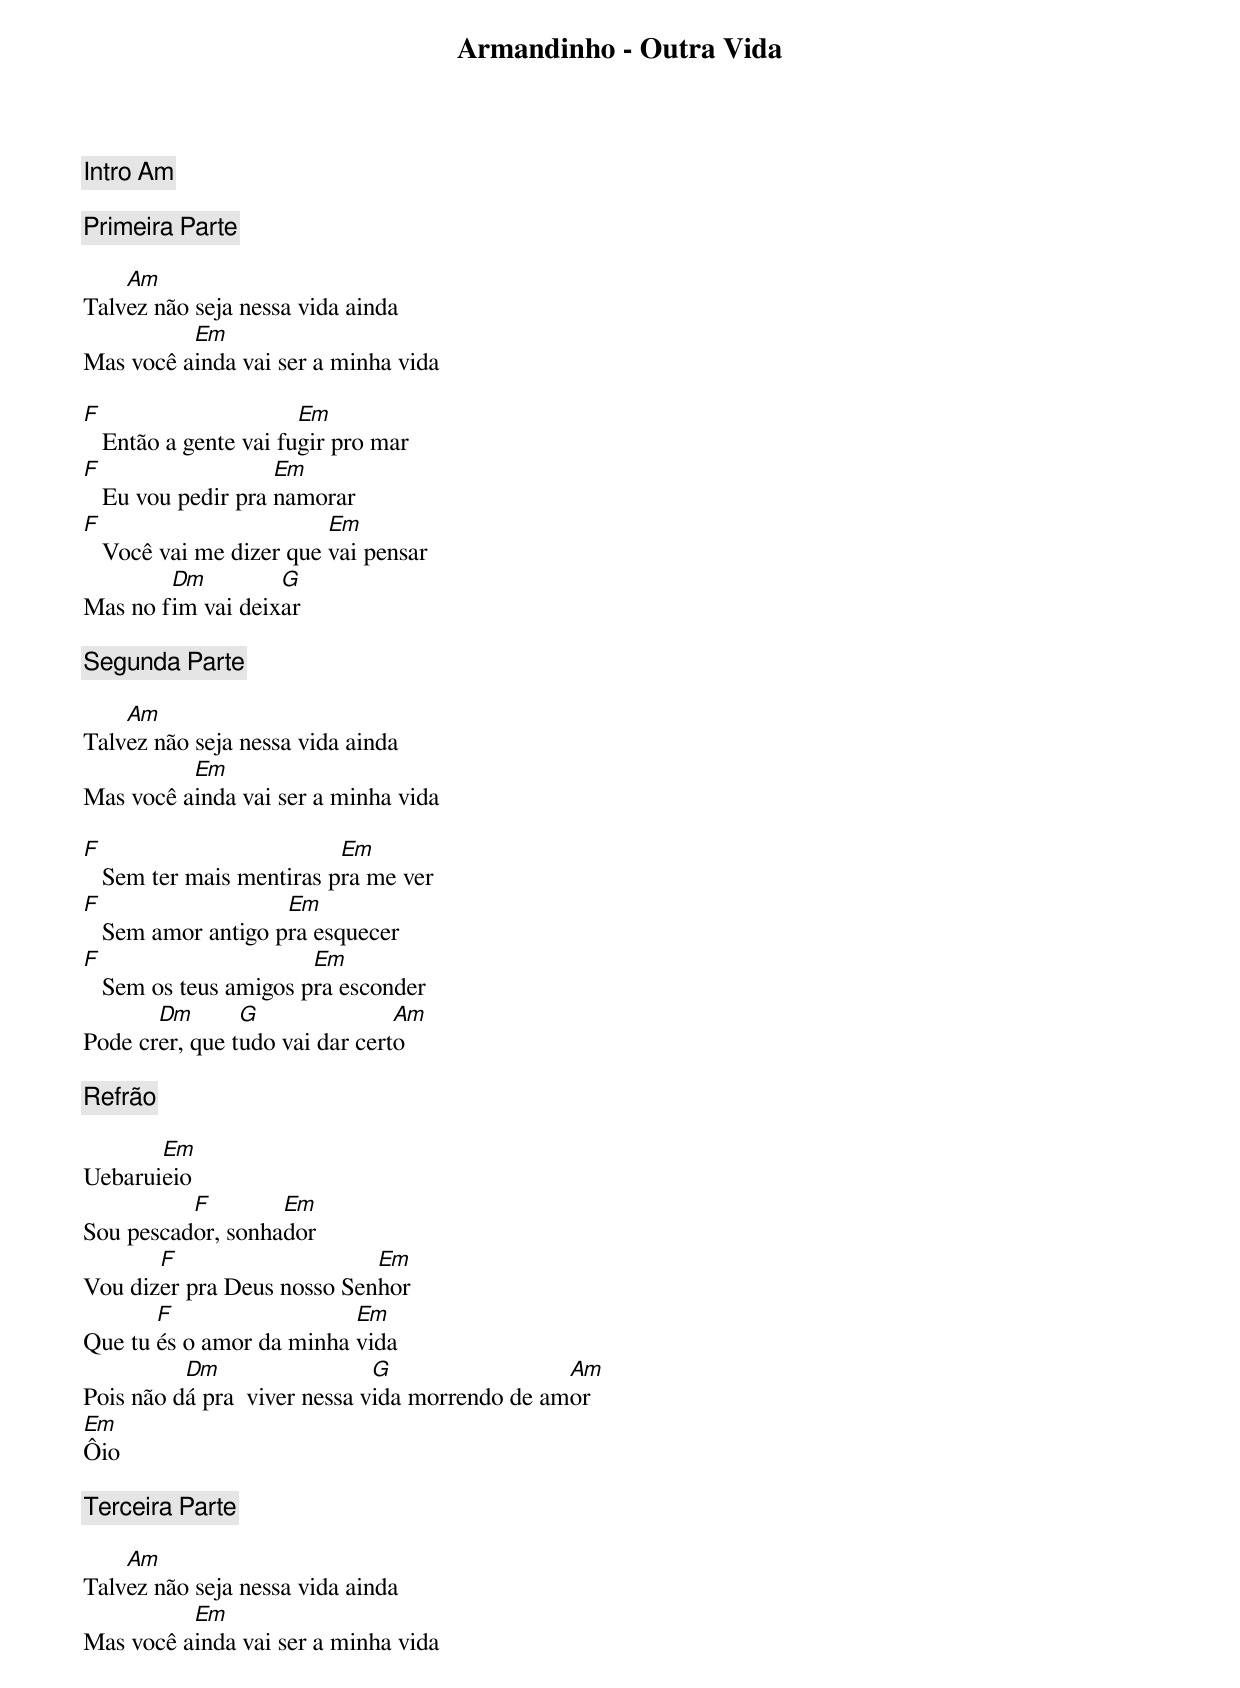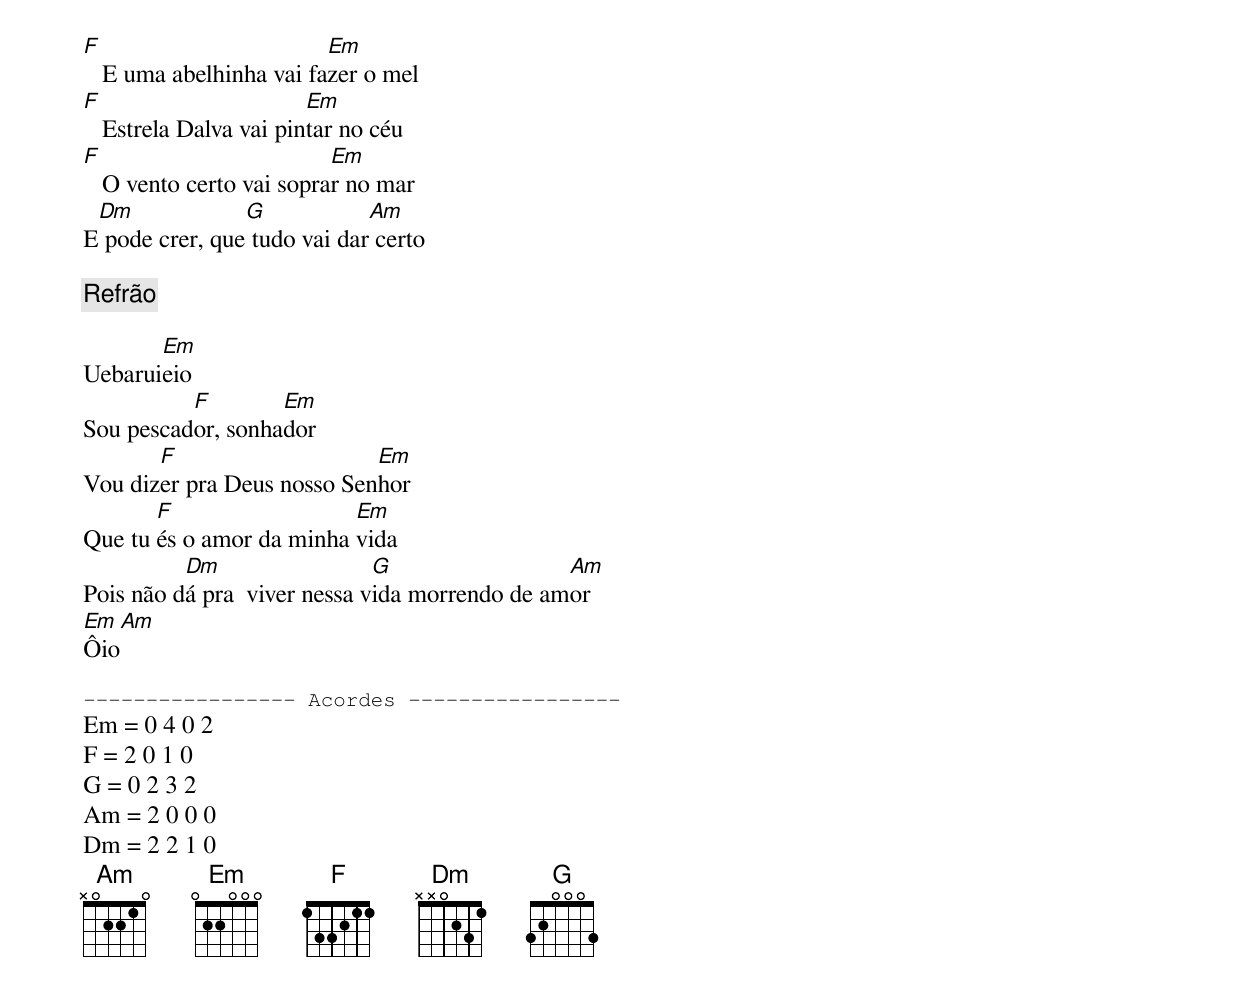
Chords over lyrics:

Armandinho - Outra Vida

[Intro] Am

[Primeira Parte]

    Am
Talvez não seja nessa vida ainda
          Em
Mas você ainda vai ser a minha vida

F                      Em
   Então a gente vai fugir pro mar
F                   Em
   Eu vou pedir pra namorar
F                        Em
   Você vai me dizer que vai pensar
        Dm         G
Mas no fim vai deixar

[Segunda Parte]

    Am
Talvez não seja nessa vida ainda
          Em
Mas você ainda vai ser a minha vida

F                         Em
   Sem ter mais mentiras pra me ver
F                   Em
   Sem amor antigo pra esquecer
F                      Em
   Sem os teus amigos pra esconder
       Dm       G               Am
Pode crer, que tudo vai dar certo

[Refrão]

       Em
Uebaruieio
          F        Em
Sou pescador, sonhador
       F                    Em
Vou dizer pra Deus nosso Senhor
       F                  Em
Que tu és o amor da minha vida
          Dm                  G                 Am
Pois não dá pra  viver nessa vida morrendo de amor
Em
Ôio

[Terceira Parte]

    Am
Talvez não seja nessa vida ainda
          Em
Mas você ainda vai ser a minha vida

F                        Em
   E uma abelhinha vai fazer o mel
F                       Em
   Estrela Dalva vai pintar no céu
F                         Em
   O vento certo vai soprar no mar
 Dm             G            Am
E pode crer, que tudo vai dar certo

[Refrão]

       Em
Uebaruieio
          F        Em
Sou pescador, sonhador
       F                    Em
Vou dizer pra Deus nosso Senhor
       F                  Em
Que tu és o amor da minha vida
          Dm                  G                 Am
Pois não dá pra  viver nessa vida morrendo de amor
Em  Am
Ôio

----------------- Acordes -----------------
Em = 0 4 0 2
F = 2 0 1 0
G = 0 2 3 2
Am = 2 0 0 0
Dm = 2 2 1 0
